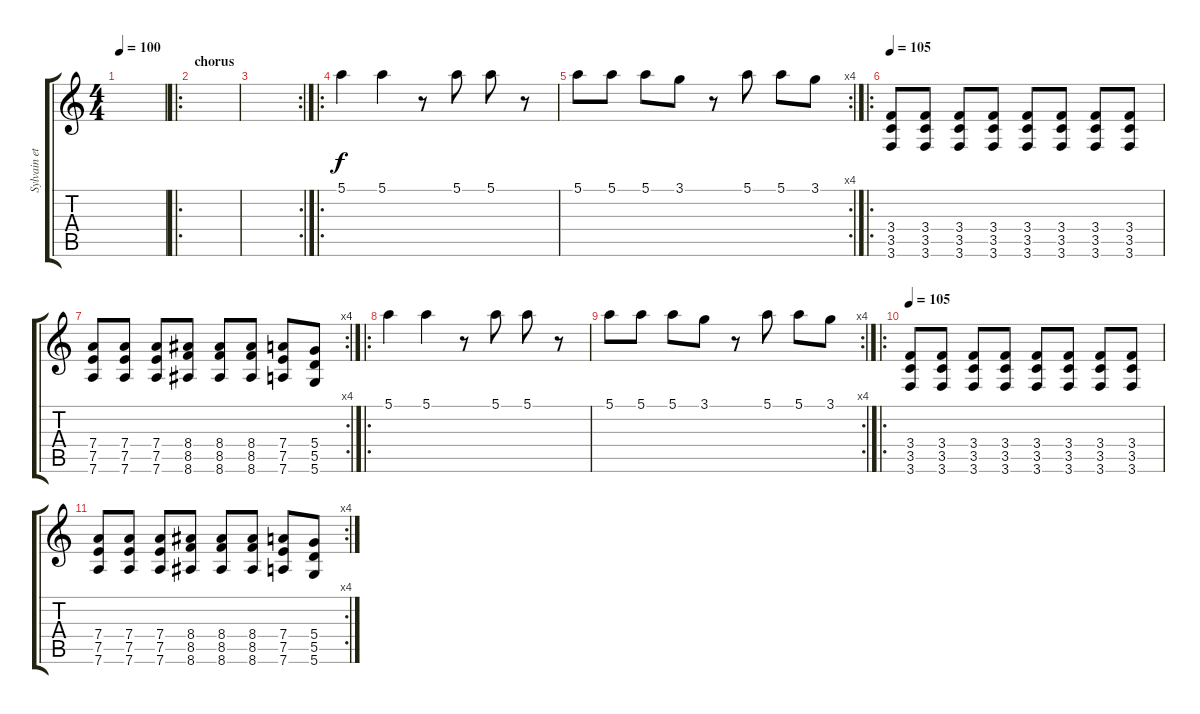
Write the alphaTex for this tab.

\track ("Sylvain et son solo 1" "Sylvain et") {instrument distortionguitar}
\staff {score tabs}
\tuning (E4 B3 G3 D3 A2 D2) {hide}
\ts (4 4)
\tempo 100
\clef g2
\ks c
|
\ro
\section ("" "chorus")
|
\rc 2
|
\ro
5.1.4 5.1.4 r.8 5.1.8 5.1.8 r.8 |
\rc 4
5.1.8 5.1.8 5.1.8 3.1.8 r.8 5.1.8 5.1.8 3.1.8 |
\ro
\tempo 105
(3.4 3.5 3.6).8 (3.4 3.5 3.6).8 (3.4 3.5 3.6).8 (3.4 3.5 3.6).8 (3.4 3.5 3.6).8 (3.4 3.5 3.6).8 (3.4 3.5 3.6).8 (3.4 3.5 3.6).8 |
\rc 4
(7.4 7.5 7.6).8 (7.4 7.5 7.6).8 (7.4 7.5 7.6).8 (8.4 8.5 8.6).8 (8.4 8.5 8.6).8 (8.4 8.5 8.6).8 (7.4 7.5 7.6).8 (5.4 5.5 5.6).8 |
\ro
5.1.4 5.1.4 r.8 5.1.8 5.1.8 r.8 |
\rc 4
5.1.8 5.1.8 5.1.8 3.1.8 r.8 5.1.8 5.1.8 3.1.8 |
\ro
\tempo 105
(3.4 3.5 3.6).8 (3.4 3.5 3.6).8 (3.4 3.5 3.6).8 (3.4 3.5 3.6).8 (3.4 3.5 3.6).8 (3.4 3.5 3.6).8 (3.4 3.5 3.6).8 (3.4 3.5 3.6).8 |
\rc 4
(7.4 7.5 7.6).8 (7.4 7.5 7.6).8 (7.4 7.5 7.6).8 (8.4 8.5 8.6).8 (8.4 8.5 8.6).8 (8.4 8.5 8.6).8 (7.4 7.5 7.6).8 (5.4 5.5 5.6).8
